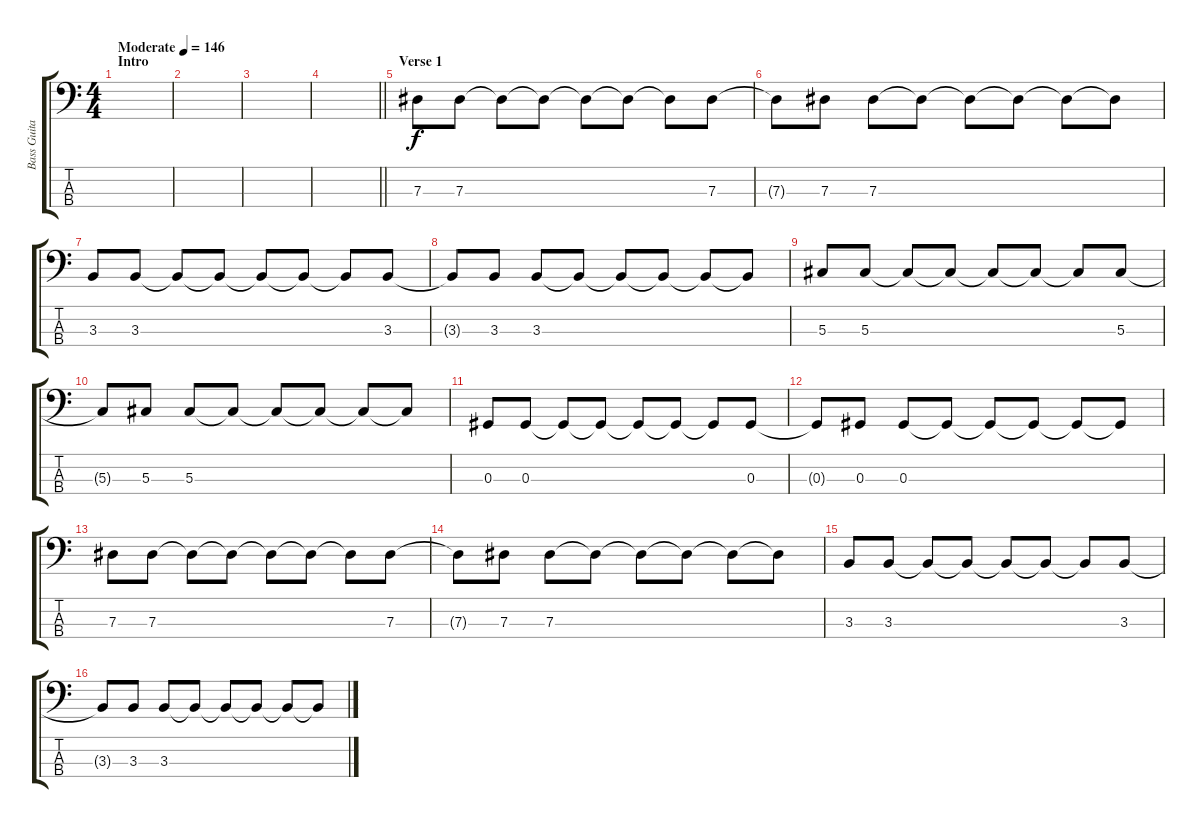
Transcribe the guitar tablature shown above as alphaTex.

\track ("Bass Guitar" "Bass Guita") {instrument electricbassfinger}
\staff {score tabs}
\tuning (Gb2 Db2 Ab1 Db1) {hide}
\ts (4 4)
\section ("" "Intro")
\tempo (146 "Moderate")
\clef f4
\ks c
|
|
|
\barLineRight lightlight
|
\section ("" "Verse 1")
7.3.8 7.3.8 7.3{t}.8 7.3{t}.8 7.3{t}.8 7.3{t}.8 7.3{t}.8 7.3.8 |
7.3{t}.8 7.3.8 7.3.8 7.3{t}.8 7.3{t}.8 7.3{t}.8 7.3{t}.8 7.3{t}.8 |
3.3.8 3.3.8 3.3{t}.8 3.3{t}.8 3.3{t}.8 3.3{t}.8 3.3{t}.8 3.3.8 |
3.3{t}.8 3.3.8 3.3.8 3.3{t}.8 3.3{t}.8 3.3{t}.8 3.3{t}.8 3.3{t}.8 |
5.3.8 5.3.8 5.3{t}.8 5.3{t}.8 5.3{t}.8 5.3{t}.8 5.3{t}.8 5.3.8 |
5.3{t}.8 5.3.8 5.3.8 5.3{t}.8 5.3{t}.8 5.3{t}.8 5.3{t}.8 5.3{t}.8 |
0.3.8 0.3.8 0.3{t}.8 0.3{t}.8 0.3{t}.8 0.3{t}.8 0.3{t}.8 0.3.8 |
0.3{t}.8 0.3.8 0.3.8 0.3{t}.8 0.3{t}.8 0.3{t}.8 0.3{t}.8 0.3{t}.8 |
7.3.8 7.3.8 7.3{t}.8 7.3{t}.8 7.3{t}.8 7.3{t}.8 7.3{t}.8 7.3.8 |
7.3{t}.8 7.3.8 7.3.8 7.3{t}.8 7.3{t}.8 7.3{t}.8 7.3{t}.8 7.3{t}.8 |
3.3.8 3.3.8 3.3{t}.8 3.3{t}.8 3.3{t}.8 3.3{t}.8 3.3{t}.8 3.3.8 |
3.3{t}.8 3.3.8 3.3.8 3.3{t}.8 3.3{t}.8 3.3{t}.8 3.3{t}.8 3.3{t}.8
